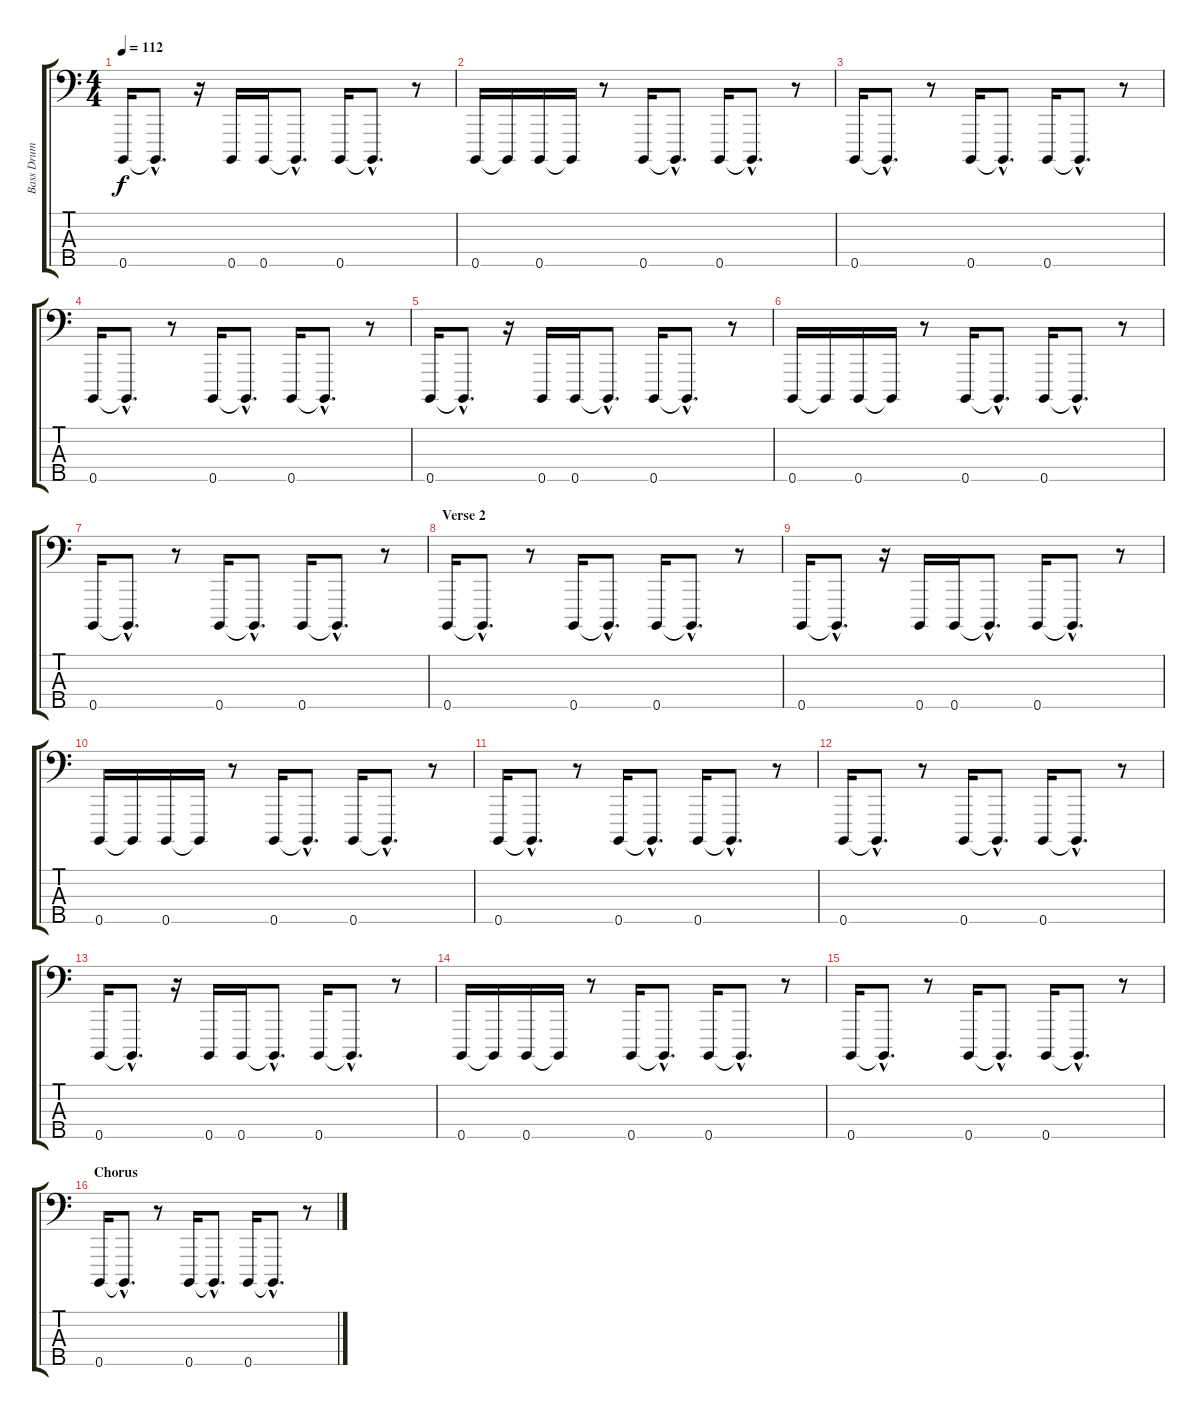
\track ("Bass Drum" "Bass Drum") {instrument timpani}
\staff {score tabs}
\tuning (G2 D2 A1 E1 B0) {hide}
\ts (4 4)
\tempo 112
\clef f4
\ks c
0.5.16{dy f volume 9} 0.5{hac t}.8{d volume 0} r.16 0.5.16{volume 9} 0.5.16{volume 9} 0.5{hac t}.8{d volume 0} 0.5.16{volume 9} 0.5{hac t}.8{d volume 0} r.8 |
0.5.16{volume 9} 0.5{t}.16{volume 0} 0.5.16{volume 9} 0.5{t}.16{volume 0} r.8 0.5.16{volume 9} 0.5{hac t}.8{d volume 0} 0.5.16{volume 9} 0.5{hac t}.8{d volume 0} r.8 |
0.5.16{volume 9} 0.5{hac t}.8{d volume 0} r.8 0.5.16{volume 9} 0.5{hac t}.8{d volume 0} 0.5.16{volume 9} 0.5{hac t}.8{d volume 0} r.8 |
0.5.16{volume 9} 0.5{hac t}.8{d volume 0} r.8 0.5.16{volume 9} 0.5{hac t}.8{d volume 0} 0.5.16{volume 9} 0.5{hac t}.8{d volume 0} r.8 |
0.5.16{volume 9} 0.5{hac t}.8{d volume 0} r.16 0.5.16{volume 9} 0.5.16{volume 9} 0.5{hac t}.8{d volume 0} 0.5.16{volume 9} 0.5{hac t}.8{d volume 0} r.8 |
0.5.16{volume 9} 0.5{t}.16{volume 0} 0.5.16{volume 9} 0.5{t}.16{volume 0} r.8 0.5.16{volume 9} 0.5{hac t}.8{d volume 0} 0.5.16{volume 9} 0.5{hac t}.8{d volume 0} r.8 |
0.5.16{volume 9} 0.5{hac t}.8{d volume 0} r.8 0.5.16{volume 9} 0.5{hac t}.8{d volume 0} 0.5.16{volume 9} 0.5{hac t}.8{d volume 0} r.8 |
\section ("" "Verse 2")
0.5.16{volume 9} 0.5{hac t}.8{d volume 0} r.8 0.5.16{volume 9} 0.5{hac t}.8{d volume 0} 0.5.16{volume 9} 0.5{hac t}.8{d volume 0} r.8 |
0.5.16{volume 9} 0.5{hac t}.8{d volume 0} r.16 0.5.16{volume 9} 0.5.16{volume 9} 0.5{hac t}.8{d volume 0} 0.5.16{volume 9} 0.5{hac t}.8{d volume 0} r.8 |
0.5.16{volume 9} 0.5{t}.16{volume 0} 0.5.16{volume 9} 0.5{t}.16{volume 0} r.8 0.5.16{volume 9} 0.5{hac t}.8{d volume 0} 0.5.16{volume 9} 0.5{hac t}.8{d volume 0} r.8 |
0.5.16{volume 9} 0.5{hac t}.8{d volume 0} r.8 0.5.16{volume 9} 0.5{hac t}.8{d volume 0} 0.5.16{volume 9} 0.5{hac t}.8{d volume 0} r.8 |
0.5.16{volume 9} 0.5{hac t}.8{d volume 0} r.8 0.5.16{volume 9} 0.5{hac t}.8{d volume 0} 0.5.16{volume 9} 0.5{hac t}.8{d volume 0} r.8 |
0.5.16{volume 9} 0.5{hac t}.8{d volume 0} r.16 0.5.16{volume 9} 0.5.16{volume 9} 0.5{hac t}.8{d volume 0} 0.5.16{volume 9} 0.5{hac t}.8{d volume 0} r.8 |
0.5.16{volume 9} 0.5{t}.16{volume 0} 0.5.16{volume 9} 0.5{t}.16{volume 0} r.8 0.5.16{volume 9} 0.5{hac t}.8{d volume 0} 0.5.16{volume 9} 0.5{hac t}.8{d volume 0} r.8 |
0.5.16{volume 9} 0.5{hac t}.8{d volume 0} r.8 0.5.16{volume 9} 0.5{hac t}.8{d volume 0} 0.5.16{volume 9} 0.5{hac t}.8{d volume 0} r.8 |
\section ("" "Chorus")
0.5.16{volume 9} 0.5{hac t}.8{d volume 0} r.8 0.5.16{volume 9} 0.5{hac t}.8{d volume 0} 0.5.16{volume 9} 0.5{hac t}.8{d volume 0} r.8
